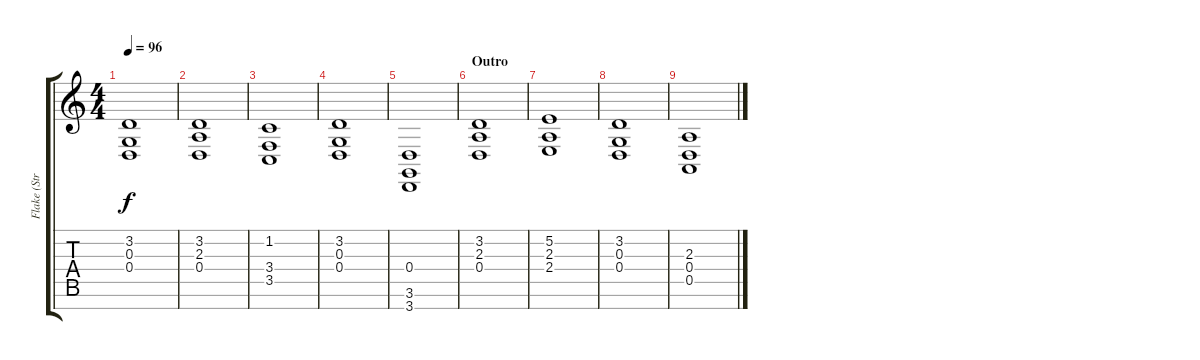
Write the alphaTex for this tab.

\track ("Flake (Strings)" "Flake (Str") {instrument synthstrings1}
\staff {score tabs}
\tuning (E4 B3 G3 D3 A2 E2 B1) {hide}
\ts (4 4)
\tempo 96
\clef g2
\ks c
(3.2 0.3 0.4).1{dy f} |
(3.2 2.3 0.4).1 |
(1.2 3.4 3.5).1 |
(3.2 0.3 0.4).1 |
(0.4 3.6 3.7).1 |
\section ("" "Outro")
(3.2 2.3 0.4).1 |
(5.2 2.3 2.4).1 |
(3.2 0.3 0.4).1 |
(2.3 0.4 0.5).1
